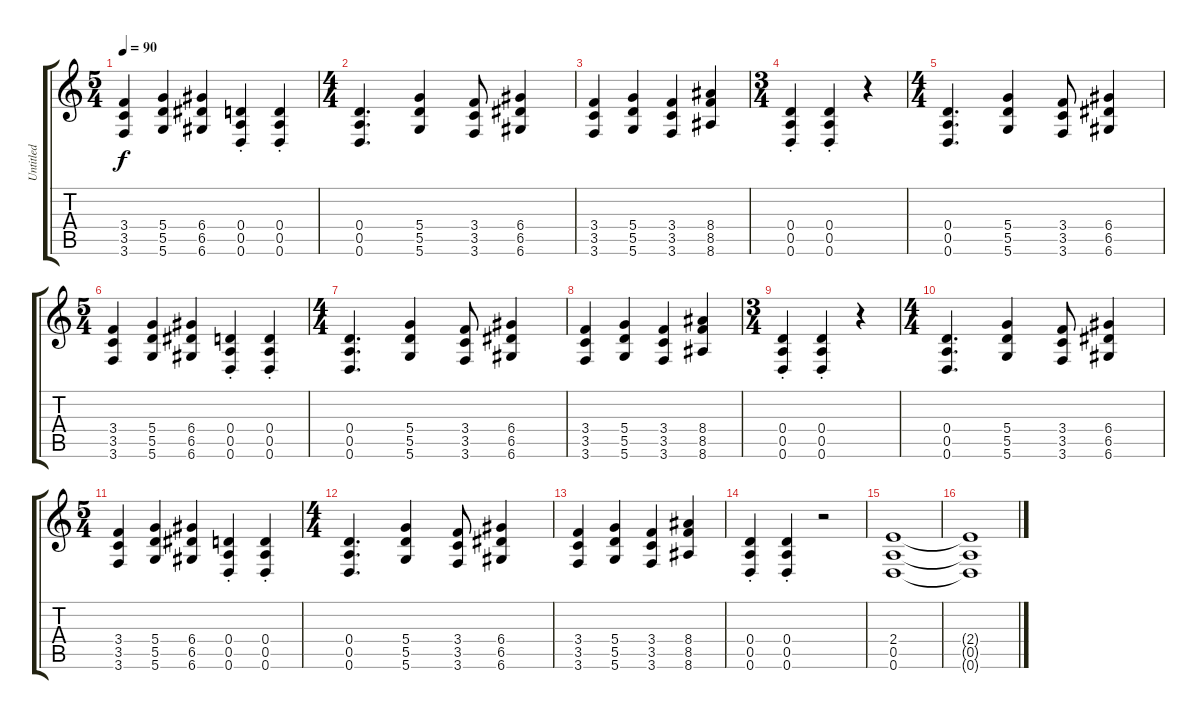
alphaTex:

\track ("Untitled" "Untitled") {instrument distortionguitar}
\staff {score tabs}
\tuning (E4 B3 G3 D3 A2 D2) {hide}
\ts (5 4)
\tempo 90
\clef g2
\ks c
(3.4 3.5 3.6).4{dy f} (5.4 5.5 5.6).4 (6.4 6.5 6.6).4 (0.4{st} 0.5{st} 0.6{st}).4 (0.4{st} 0.5{st} 0.6{st}).4 |
\ts (4 4)
(0.4 0.5 0.6).4{d} (5.4 5.5 5.6).4 (3.4 3.5 3.6).8 (6.4 6.5 6.6).4 |
(3.4 3.5 3.6).4 (5.4 5.5 5.6).4 (3.4 3.5 3.6).4 (8.4 8.5 8.6).4 |
\ts (3 4)
(0.4{st} 0.5{st} 0.6{st}).4 (0.4{st} 0.5{st} 0.6{st}).4 r.4 |
\ts (4 4)
(0.4 0.5 0.6).4{d} (5.4 5.5 5.6).4 (3.4 3.5 3.6).8 (6.4 6.5 6.6).4 |
\ts (5 4)
(3.4 3.5 3.6).4 (5.4 5.5 5.6).4 (6.4 6.5 6.6).4 (0.4{st} 0.5{st} 0.6{st}).4 (0.4{st} 0.5{st} 0.6{st}).4 |
\ts (4 4)
(0.4 0.5 0.6).4{d} (5.4 5.5 5.6).4 (3.4 3.5 3.6).8 (6.4 6.5 6.6).4 |
(3.4 3.5 3.6).4 (5.4 5.5 5.6).4 (3.4 3.5 3.6).4 (8.4 8.5 8.6).4 |
\ts (3 4)
(0.4{st} 0.5{st} 0.6{st}).4 (0.4{st} 0.5{st} 0.6{st}).4 r.4 |
\ts (4 4)
(0.4 0.5 0.6).4{d} (5.4 5.5 5.6).4 (3.4 3.5 3.6).8 (6.4 6.5 6.6).4 |
\ts (5 4)
(3.4 3.5 3.6).4 (5.4 5.5 5.6).4 (6.4 6.5 6.6).4 (0.4{st} 0.5{st} 0.6{st}).4 (0.4{st} 0.5{st} 0.6{st}).4 |
\ts (4 4)
(0.4 0.5 0.6).4{d} (5.4 5.5 5.6).4 (3.4 3.5 3.6).8 (6.4 6.5 6.6).4 |
(3.4 3.5 3.6).4 (5.4 5.5 5.6).4 (3.4 3.5 3.6).4 (8.4 8.5 8.6).4 |
(0.4{st} 0.5{st} 0.6{st}).4 (0.4{st} 0.5{st} 0.6{st}).4 r.2 |
(2.4 0.5 0.6).1 |
(2.4{t} 0.5{t} 0.6{t}).1
